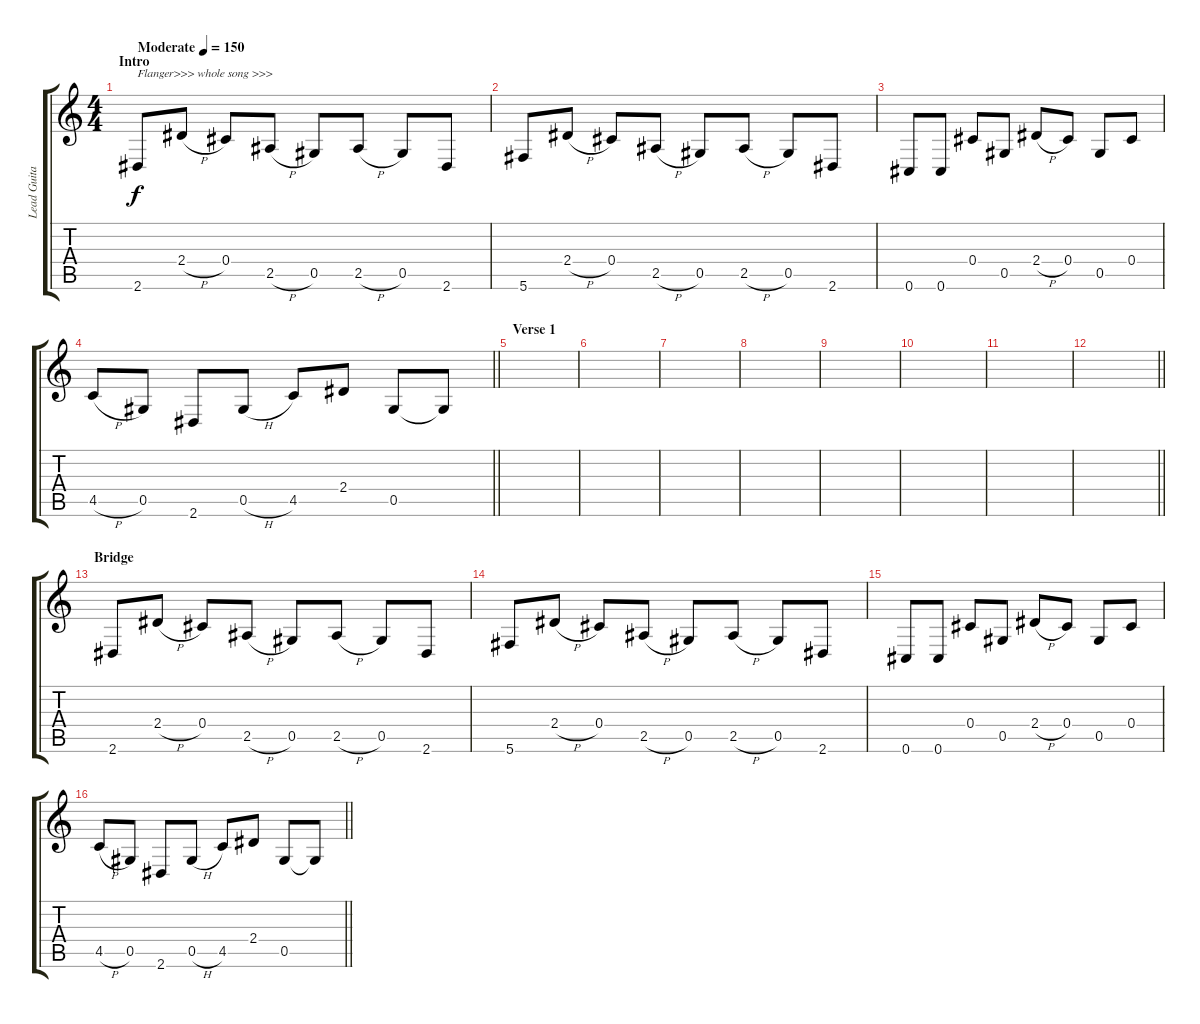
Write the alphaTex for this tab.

\track ("Lead Guitar" "Lead Guita") {instrument distortionguitar}
\staff {score tabs}
\tuning (Eb4 Bb3 Gb3 Db3 Ab2 Db2) {hide}
\ts (4 4)
\section ("" "Intro")
\tempo (150 "Moderate")
\clef g2
\ks c
2.6.8{txt "Flanger>>> whole song >>>" dy f instrument distortionguitar} 2.4{h}.8 0.4.8 2.5{h}.8 0.5.8 2.5{h}.8 0.5.8 2.6.8 |
5.6.8 2.4{h}.8 0.4.8 2.5{h}.8 0.5.8 2.5{h}.8 0.5.8 2.6.8 |
0.6.8 0.6.8 0.4.8 0.5.8 2.4{h}.8 0.4.8 0.5.8 0.4.8 |
\barLineRight lightlight
4.5{h}.8 0.5.8 2.6.8 0.5{h}.8 4.5.8 2.4.8 0.5.8 0.5{t}.8 |
\section ("" "Verse 1")
|
|
|
|
|
|
|
\barLineRight lightlight
|
\section ("" "Bridge")
2.6.8 2.4{h}.8 0.4.8 2.5{h}.8 0.5.8 2.5{h}.8 0.5.8 2.6.8 |
5.6.8 2.4{h}.8 0.4.8 2.5{h}.8 0.5.8 2.5{h}.8 0.5.8 2.6.8 |
0.6.8 0.6.8 0.4.8 0.5.8 2.4{h}.8 0.4.8 0.5.8 0.4.8 |
\barLineRight lightlight
4.5{h}.8 0.5.8 2.6.8 0.5{h}.8 4.5.8 2.4.8 0.5.8 0.5{t}.8
